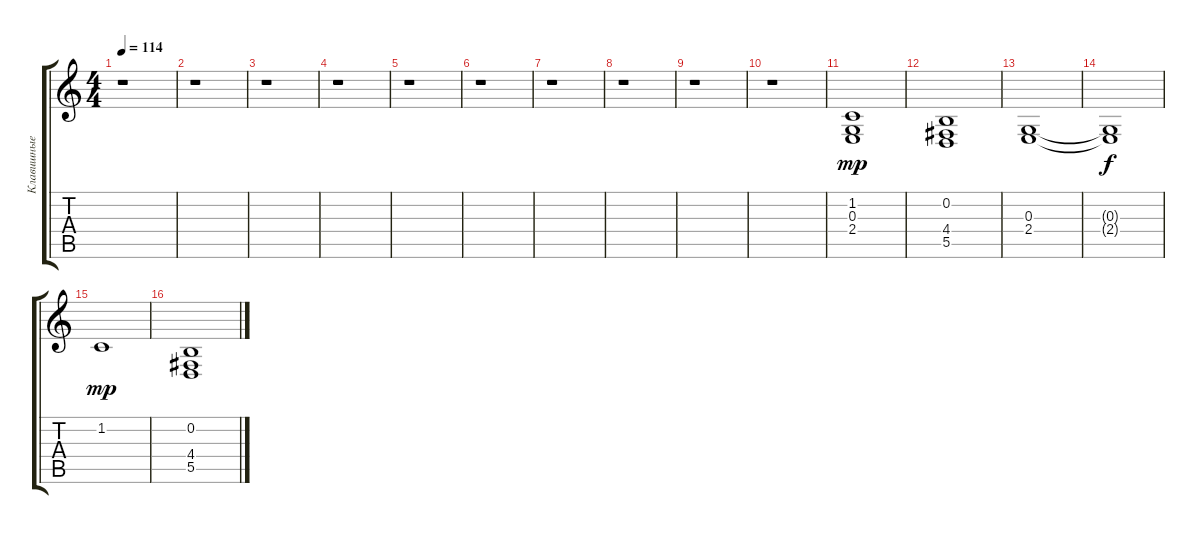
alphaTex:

\track ("Клавишные" "Клавишные") {instrument stringensemble2}
\staff {score tabs}
\tuning (E4 B3 G3 D3 A2 E2) {hide}
\ts (4 4)
\tempo 114
\clef g2
\ks c
r.1{dy mp} |
r.1 |
r.1 |
r.1 |
r.1 |
r.1 |
r.1 |
r.1 |
r.1 |
r.1 |
(1.2 0.3 2.4).1 |
(0.2 4.4 5.5).1 |
(0.3 2.4).1 |
(0.3{t} 2.4{t}).1{dy f} |
1.2.1{dy mp} |
(0.2 4.4 5.5).1
